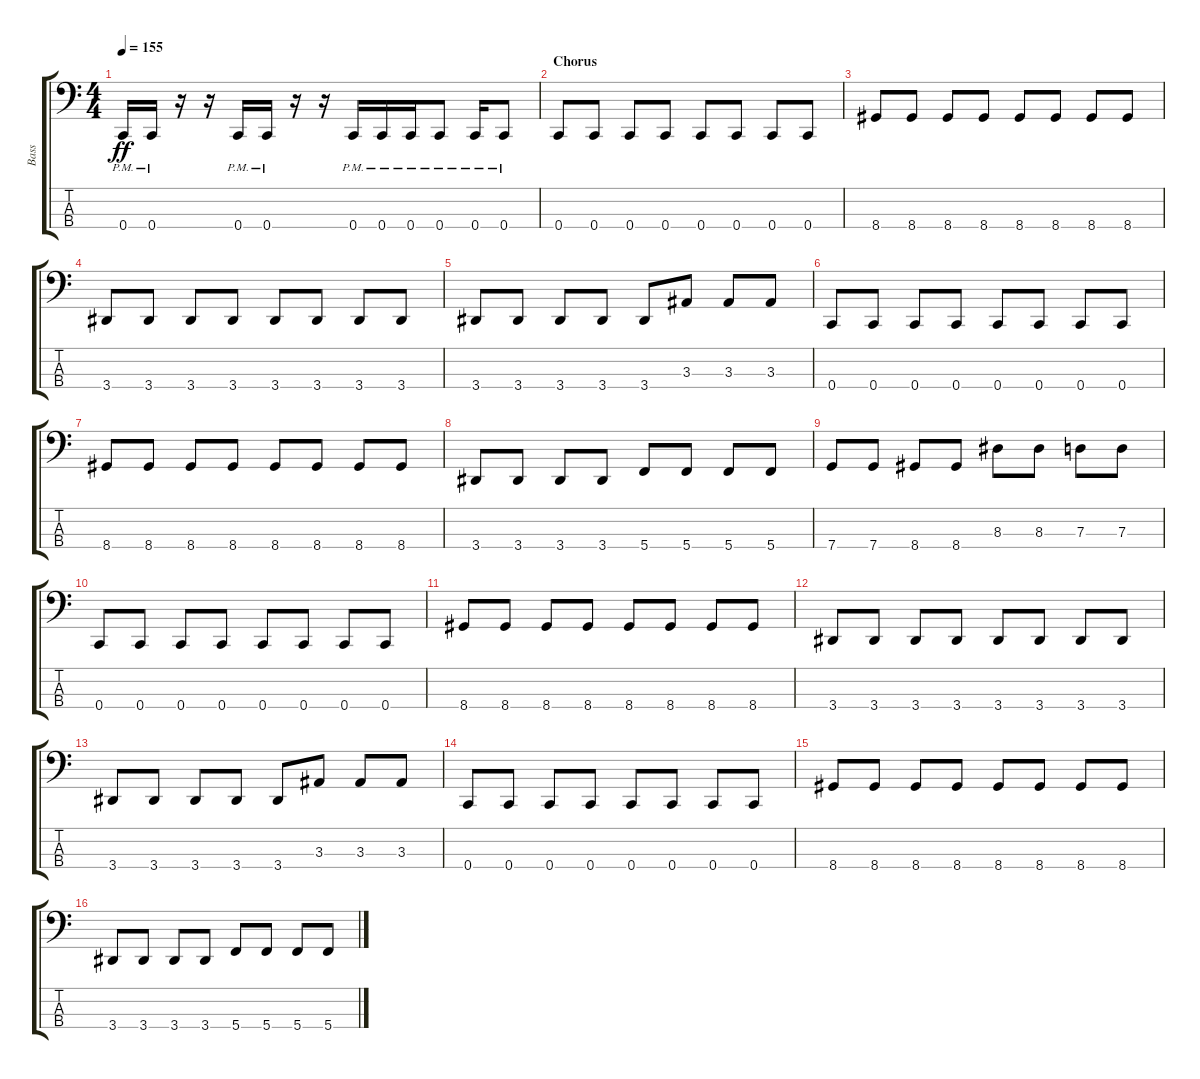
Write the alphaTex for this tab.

\track ("Bass" "Bass") {instrument electricbassfinger}
\staff {score tabs}
\tuning (F2 C2 G1 C1) {hide}
\ts (4 4)
\tempo 155
\clef f4
\ks c
0.4{pm}.16{dy ff} 0.4{pm}.16 r.16 r.16 0.4{pm}.16 0.4{pm}.16 r.16 r.16 0.4{pm}.16 0.4{pm}.16 0.4{pm}.16 0.4{pm}.8 0.4{pm}.16 0.4{pm}.8 |
\section ("" "Chorus")
0.4.8 0.4.8 0.4.8 0.4.8 0.4.8 0.4.8 0.4.8 0.4.8 |
8.4.8 8.4.8 8.4.8 8.4.8 8.4.8 8.4.8 8.4.8 8.4.8 |
3.4.8 3.4.8 3.4.8 3.4.8 3.4.8 3.4.8 3.4.8 3.4.8 |
3.4.8 3.4.8 3.4.8 3.4.8 3.4.8 3.3.8 3.3.8 3.3.8 |
0.4.8 0.4.8 0.4.8 0.4.8 0.4.8 0.4.8 0.4.8 0.4.8 |
8.4.8 8.4.8 8.4.8 8.4.8 8.4.8 8.4.8 8.4.8 8.4.8 |
3.4.8 3.4.8 3.4.8 3.4.8 5.4.8 5.4.8 5.4.8 5.4.8 |
7.4.8 7.4.8 8.4.8 8.4.8 8.3.8 8.3.8 7.3.8 7.3.8 |
0.4.8 0.4.8 0.4.8 0.4.8 0.4.8 0.4.8 0.4.8 0.4.8 |
8.4.8 8.4.8 8.4.8 8.4.8 8.4.8 8.4.8 8.4.8 8.4.8 |
3.4.8 3.4.8 3.4.8 3.4.8 3.4.8 3.4.8 3.4.8 3.4.8 |
3.4.8 3.4.8 3.4.8 3.4.8 3.4.8 3.3.8 3.3.8 3.3.8 |
0.4.8 0.4.8 0.4.8 0.4.8 0.4.8 0.4.8 0.4.8 0.4.8 |
8.4.8 8.4.8 8.4.8 8.4.8 8.4.8 8.4.8 8.4.8 8.4.8 |
3.4.8 3.4.8 3.4.8 3.4.8 5.4.8 5.4.8 5.4.8 5.4.8
